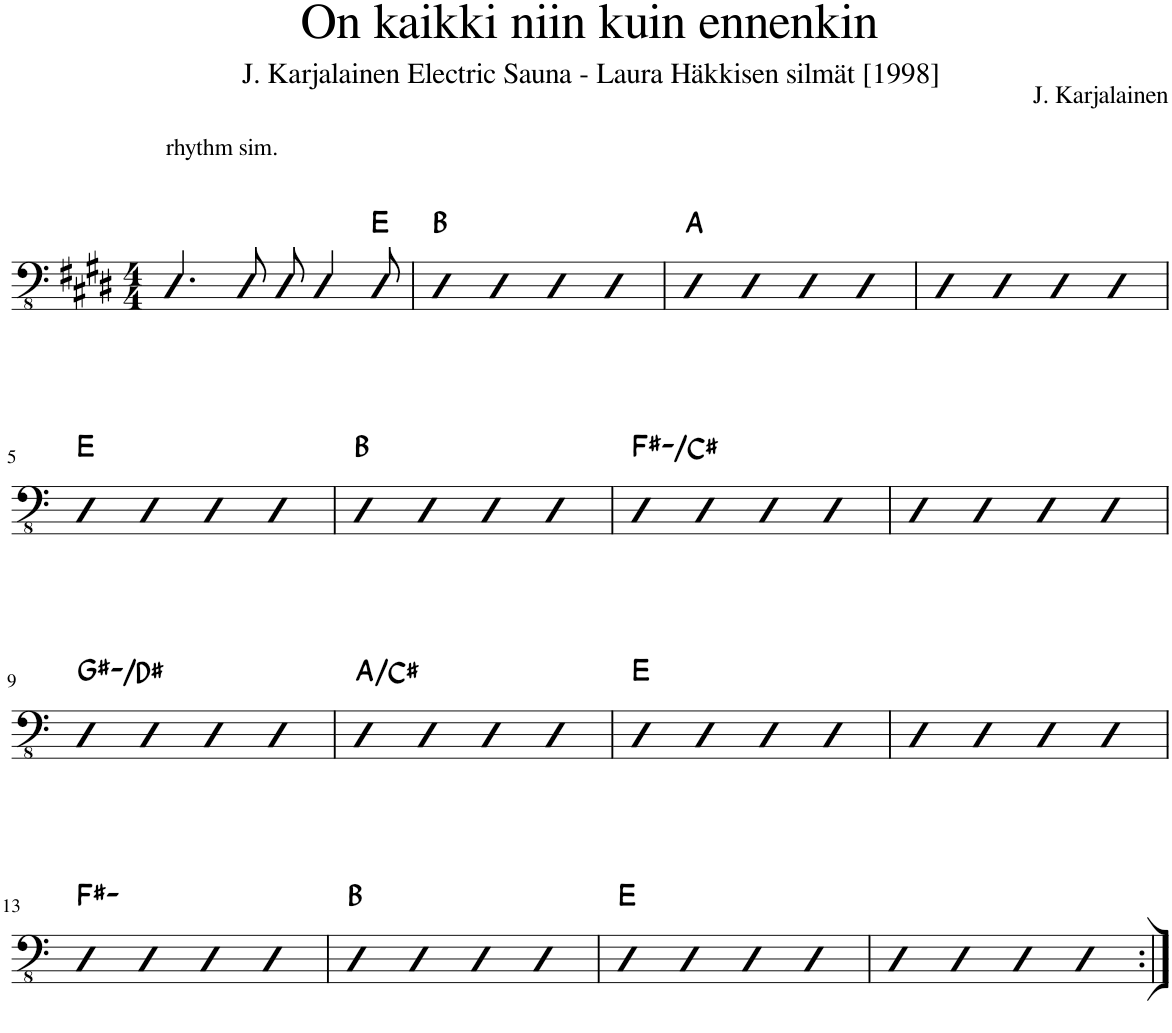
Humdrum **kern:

**kern	**harte
*part1	*part1
*staff1	*
*I"Fretless Electric Bass	*
*clefFv4	*
*k[f#c#g#d#]	*
*M4/4	*
=1	=1
!LO:TX:a:t=rhythm sim.	!
4.DD#/	.
8DD#/	.
8DD#/	.
4DD#/	.
8DD#/	E:maj
=2	=2
4DD#	B:maj
4DD#	.
4DD#	.
4DD#	.
=3	=3
4DD#	A:maj
4DD#	.
4DD#	.
4DD#	.
=4	=4
4DD#	.
4DD#	.
4DD#	.
4DD#	.
!!LO:LB:g=z
=5	=5
4DD#	E:maj
4DD#	.
4DD#	.
4DD#	.
=6	=6
4DD#	B:maj
4DD#	.
4DD#	.
4DD#	.
=7	=7
4DD#	F#:min/5
4DD#	.
4DD#	.
4DD#	.
=8	=8
4DD#	.
4DD#	.
4DD#	.
4DD#	.
!!LO:LB:g=z
=9	=9
4DD#	G#:min/5
4DD#	.
4DD#	.
4DD#	.
=10	=10
4DD#	A:maj/3
4DD#	.
4DD#	.
4DD#	.
=11	=11
4DD#	E:maj
4DD#	.
4DD#	.
4DD#	.
=12	=12
4DD#	.
4DD#	.
4DD#	.
4DD#	.
!!LO:LB:g=z
=13	=13
4DD#	F#:min
4DD#	.
4DD#	.
4DD#	.
=14	=14
4DD#	B:maj
4DD#	.
4DD#	.
4DD#	.
=15	=15
4DD#	E:maj
4DD#	.
4DD#	.
4DD#	.
=16	=16
4DD#	.
4DD#	.
4DD#	.
4DD#	.
=:|!	=:|!
*-	*-
